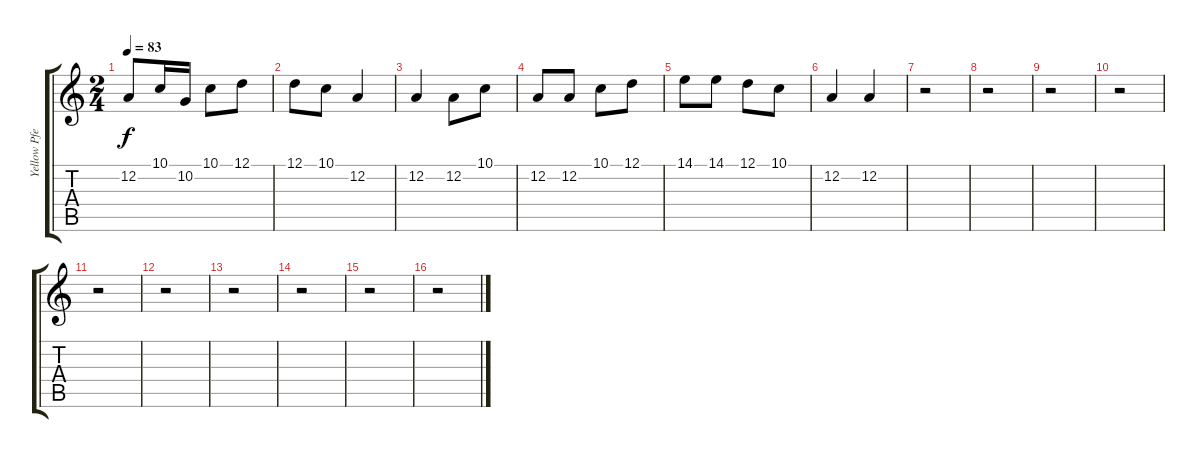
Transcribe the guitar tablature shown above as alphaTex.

\track ("Yellow Pfeifer" "Yellow Pfe") {instrument violin}
\staff {score tabs}
\tuning (D4 A3 F3 C3 G2 D2) {hide}
\ts (2 4)
\tempo 83
\clef g2
\ks c
12.2.8{dy f} 10.1.16 10.2.16 10.1.8 12.1.8 |
12.1.8 10.1.8 12.2.4 |
12.2.4 12.2.8 10.1.8 |
12.2.8 12.2.8 10.1.8 12.1.8 |
14.1.8 14.1.8 12.1.8 10.1.8 |
12.2.4 12.2.4 |
r.2 |
r.2 |
r.2 |
r.2 |
r.2 |
r.2 |
r.2 |
r.2 |
r.2 |
r.2
